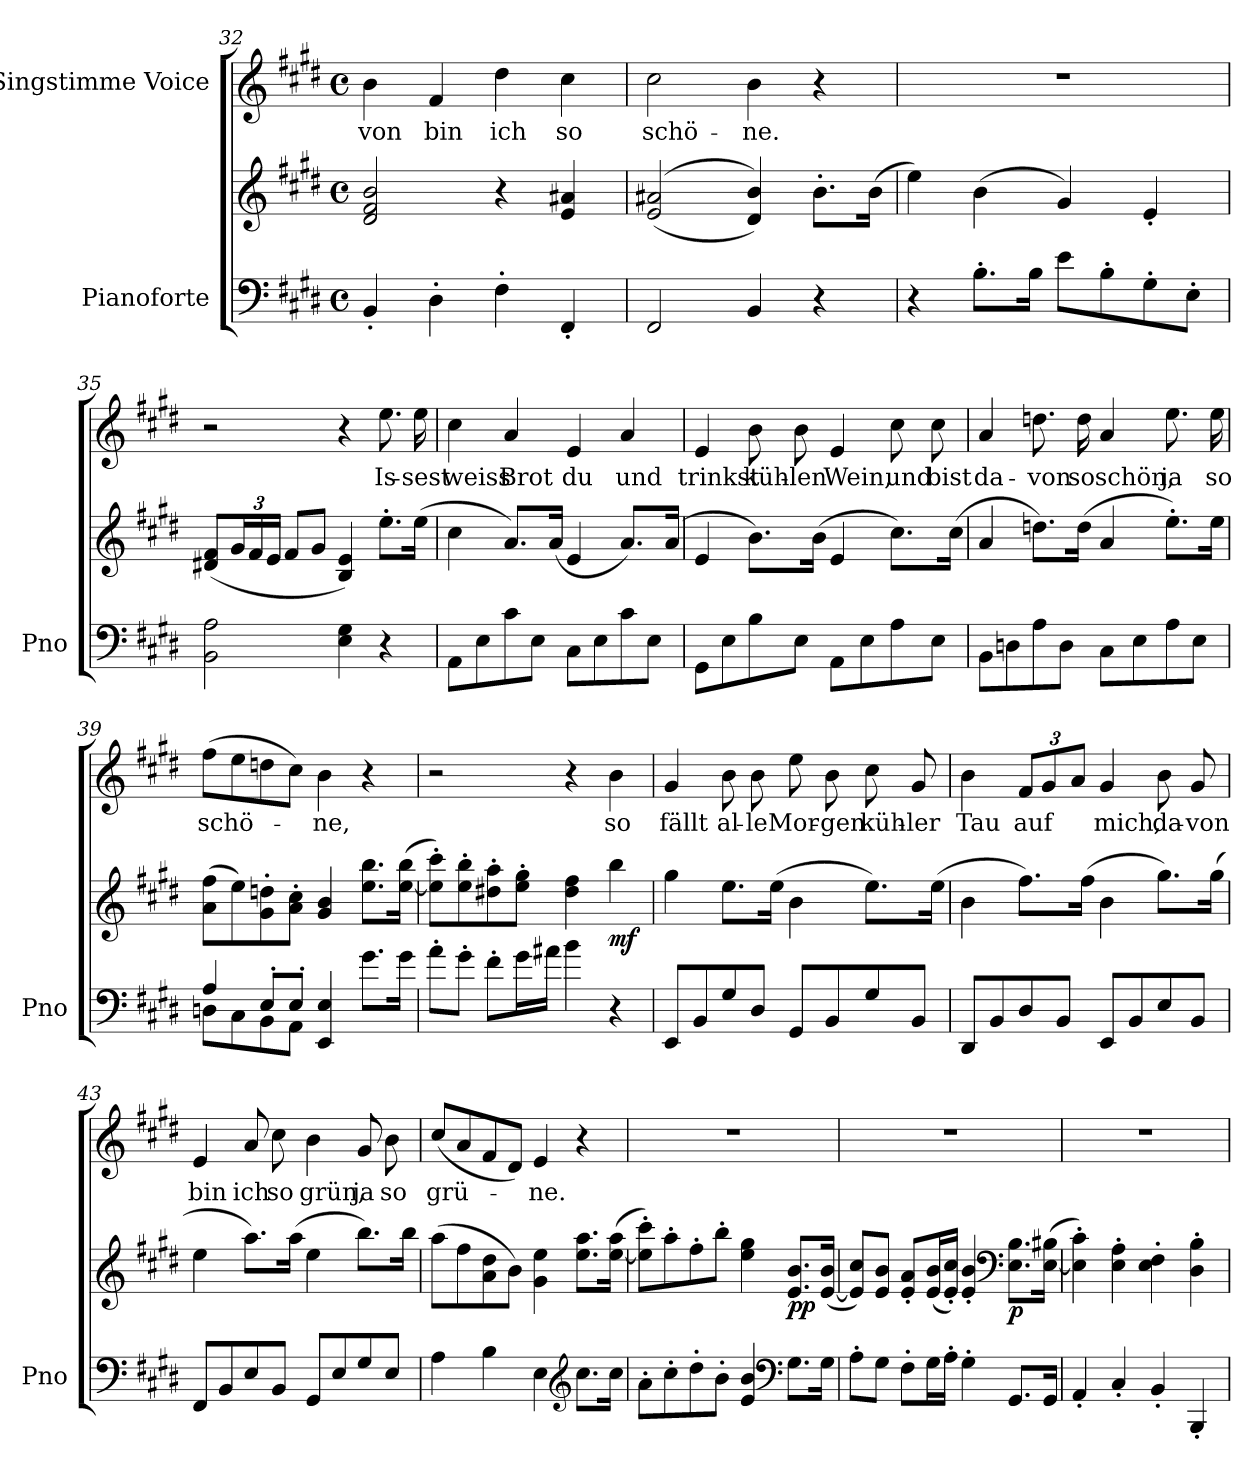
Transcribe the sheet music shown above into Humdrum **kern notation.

**kern	**kern	**dynam	**kern	**text
*part2	*part2	*part2	*part1	*part1
*staff3	*staff2	*staff2/3	*staff1	*staff1
*I"Pianoforte	*	*	*I"Singstimme Voice	*
*I'Pno	*	*	*	*
*clefF4	*clefG2	*	*clefG2	*
*k[f#c#g#d#]	*k[f#c#g#d#]	*	*k[f#c#g#d#]	*
*M4/4	*M4/4	*	*M4/4	*
*met(c)	*met(c)	*	*met(c)	*
=32	=32	=32	=32	=32
4BB'/	2d#/ 2f#/ 2b/	.	4b\	-von
4D#'\	.	.	4f#/	bin
4F#'\	4r	.	4dd#\	ich
4FF#'/	4e/ 4a#X/	.	4cc#\	so
=33	=33	=33	=33	=33
2FF#/	(>(2e/ 2a#X/	.	2cc#\	schö-
4BB/	4d#/ 4b/))	.	4b\	-ne.
4r	8.b'\L	.	4r	.
.	(16b\Jk	.	.	.
=34	=34	=34	=34	=34
4r	4ee\)	.	1r	.
8.B'\L	(4b\	.	.	.
16B\Jk	.	.	.	.
8e\L	4g#/)	.	.	.
8B'\	.	.	.	.
8G#'\	4e'/	.	.	.
8E'\J	.	.	.	.
=35	=35	=35	=35	=35
2BB\ 2A\	(8d#X/ 8f#/L	.	2r	.
*	*Xbrackettup	*	*	*
.	24g#/L	.	.	.
.	24f#/	.	.	.
.	24e/JJ	.	.	.
.	8f#/L	.	.	.
.	8g#/J	.	.	.
4E\ 4G#\	4B/ 4e/)	.	4r	.
4r	8.ee'\L	.	8.ee\	Is-
.	(16ee\Jk	.	16ee\	-sest
=36	=36	=36	=36	=36
8AA\L	4cc#\	.	4cc#\	weiss
8E\	.	.	.	.
8c#\	8.a/L)	.	4a/	Brot
8E\J	.	.	.	.
.	(16a/Jk	.	.	.
8C#\L	4e/	.	4e/	du
8E\	.	.	.	.
8c#\	8.a/L)	.	4a/	und
8E\J	.	.	.	.
.	(16a/Jk	.	.	.
=37	=37	=37	=37	=37
8GG#\L	4e/	.	4e/	trinkst
8E\	.	.	.	.
8B\	8.b\L)	.	8b\	küh-
8E\J	.	.	8b\	-len
.	(16b\Jk	.	.	.
8AA\L	4e/	.	4e/	Wein,
8E\	.	.	.	.
8A\	8.cc#\L)	.	8cc#\	und
8E\J	.	.	8cc#\	bist
.	(16cc#\Jk	.	.	.
=38	=38	=38	=38	=38
8BB\L	4a/	.	4a/	da-
8Dn\	.	.	.	.
8A\	8.ddn\L)	.	8.ddn\	-von
8D\J	.	.	.	.
.	(16dd\Jk	.	16dd\	so
8C#\L	4a/	.	4a/	schön,
8E\	.	.	.	.
8A\	8.ee'\L)	.	8.ee\	ja
8E\J	.	.	.	.
.	16ee\Jk	.	16ee\	so
=39	=39	=39	=39	=39
*^	*	*	*	*
4A/	8Dn\L	(8a\ 8ff#\L	.	(8ff#\L	schö-
.	8C#\	8ee\)	.	8ee\	.
8E'/L	8BB\	8g#\' 8ddn\'	.	8ddn\	.
8E'/J	8AA\J	8a\' 8cc#\'J	.	8cc#\J)	.
4EE/ 4E/	2ryy	4g#/ 4b/	.	4b\	-ne,
8.g#\L	.	8.ee\ 8.bb\L	.	4r	.
16g#\Jk	.	(>[16ee\ 16bb\Jk	.	.	.
*v	*v	*	*	*	*
=40	=40	=40	=40	=40
8a'\L	8ee\]' 8ccc#\'L)	.	2r	.
8g#'\J	8ee\' 8bb\'	.	.	.
8f#'\L	8dd#X\' 8aa\'	.	.	.
16g#\L	8ee\' 8gg#\'J	.	.	.
16a#X\JJ	.	.	.	.
4b\	4dd#\ 4ff#\	.	4r	.
!	!	!LO:DY:b	!	!
4r	4bb\	mf	4b\	so
=41	=41	=41	=41	=41
8EE/L	4gg#\	.	4g#/	fällt
8BB/	.	.	.	.
8G#/	8.ee\L	.	8b\	al-
8D#/J	.	.	8b\	-le
.	(16ee\Jk	.	.	.
8GG#/L	4b\	.	8ee\	Mor-
8BB/	.	.	8b\	-gen
8G#/	8.ee\L)	.	8cc#\	küh-
8BB/J	.	.	8g#/	-ler
.	(16ee\Jk	.	.	.
=42	=42	=42	=42	=42
8DD#/L	4b\	.	4b\	Tau
8BB/	.	.	.	.
*	*	*	*Xbrackettup	*
8D#/	8.ff#\L)	.	12f#/L	auf
.	.	.	12g#/	.
8BB/J	.	.	.	.
.	.	.	12a/J	.
.	(16ff#\Jk	.	.	.
8EE/L	4b\	.	4g#/	mich,
8BB/	.	.	.	.
8E/	8.gg#\L)	.	8b\	da-
8BB/J	.	.	8g#/	-von
.	(16gg#\Jk	.	.	.
=43	=43	=43	=43	=43
8FF#/L	4ee\	.	4e/	bin
8BB/	.	.	.	.
8E/	8.aa\L)	.	8a/	ich
8BB/J	.	.	8cc#\	so
.	(16aa\Jk	.	.	.
8GG#/L	4ee\	.	4b\	grün,
8E/	.	.	.	.
8G#/	8.bb\L)	.	8g#/	ja
8E/J	.	.	8b\	so
.	16bb\Jk	.	.	.
=44	=44	=44	=44	=44
4A\	(8aa\L	.	(8cc#/L	grü-
.	8ff#\	.	8a/	.
4B\	8a\ 8dd#\	.	8f#/	.
.	8b\J)	.	8d#/J)	.
4E\	4g#\ 4ee\	.	4e/	-ne.
*clefG2	*	*	*	*
8.cc#\L	8.ee\ 8.aa\L	.	4r	.
16cc#\Jk	(>[16ee\ 16aa\Jk	.	.	.
=45	=45	=45	=45	=45
8a'\L	8ee\]' 8ccc#\'L)	.	1r	.
8cc#'\	8aa'\	.	.	.
8dd#'\	8ff#'\	.	.	.
8b'\J	8bb'\J	.	.	.
4e/ 4b/	4ee\ 4gg#\	.	.	.
*clefF4	*	*	*	*
!	!	!LO:DY:b	!	!
8.G#\L	8.e/ 8.b/L	pp	.	.
16G#\Jk	(>[16e/ 16b/Jk	.	.	.
=46	=46	=46	=46	=46
8A'\L	8e/] 8cc#/L)	.	1r	.
8G#\J	8e/ 8b/J	.	.	.
8F#'\L	8e/' 8a/'L	.	.	.
16G#\L	(16e/ 16b/L	.	.	.
16A'\JJ	16e/' 16cc#/'JJ)	.	.	.
4G#'\	4e/' 4b/'	.	.	.
*	*clefF4	*	*	*
!	!	!LO:DY:b	!	!
8.GG#/L	8.E\ 8.B\L	p	.	.
16GG#/Jk	(>[16E\ 16B#X\Jk	.	.	.
=47	=47	=47	=47	=47
4AA'/	4E\]' 4c#\')	.	1r	.
4C#'/	4E\' 4A\'	.	.	.
4BB'/	4E\' 4F#\'	.	.	.
4BBB'/	4D#\' 4B\'	.	.	.
=	=	=	=	=
*-	*-	*-	*-	*-
